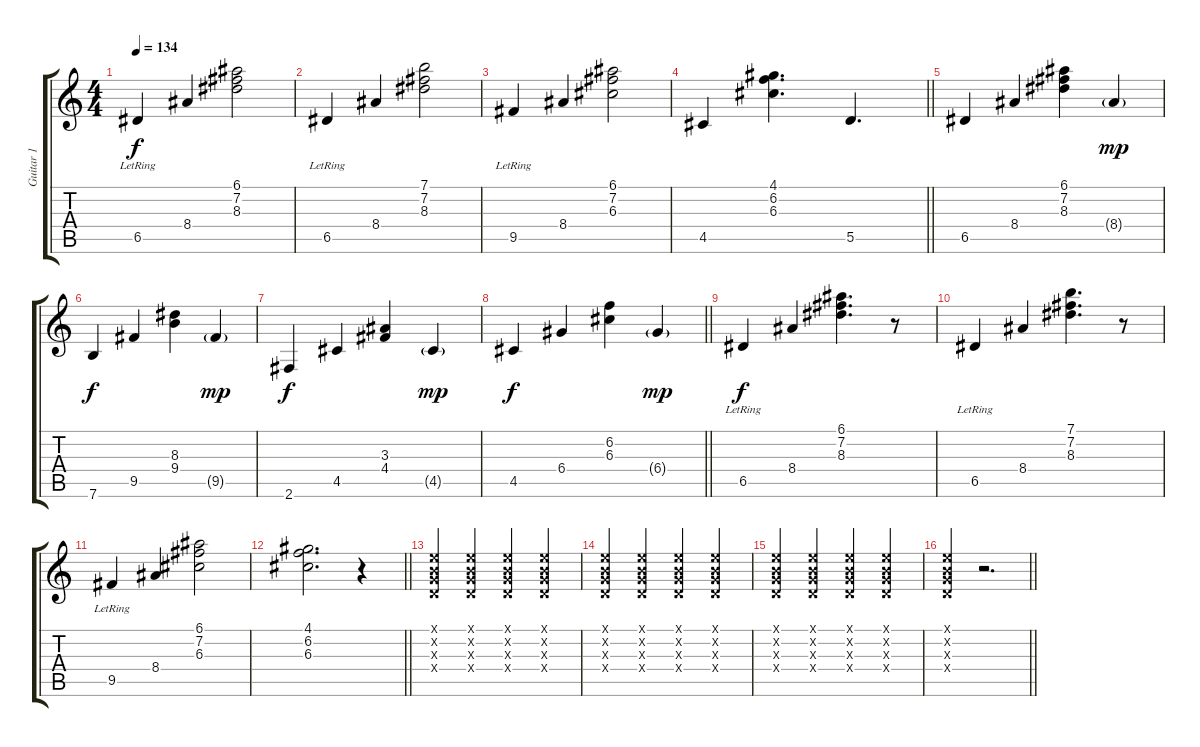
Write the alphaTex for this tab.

\track ("Guitar 1" "Guitar 1") {instrument distortionguitar}
\staff {score tabs}
\tuning (E4 B3 G3 D3 A2 E2) {hide}
\ts (4 4)
\tempo 134
\clef g2
\ks c
6.5{lr}.4{dy f} 8.4.4 (6.1 7.2 8.3).2 |
6.5{lr}.4 8.4.4 (7.1 7.2 8.3).2 |
9.5{lr}.4 8.4.4 (6.1 7.2 6.3).2 |
\barLineRight lightlight
4.5.4 (4.1 6.2 6.3).4{d} 5.5.4{d} |
6.5.4 8.4.4 (6.1 7.2 8.3).4 8.4{g}.4{dy mp} |
7.6.4{dy f} 9.5.4 (8.3 9.4).4 9.5{g}.4{dy mp} |
2.6.4{dy f} 4.5.4 (3.3 4.4).4 4.5{g}.4{dy mp} |
\barLineRight lightlight
4.5.4{dy f} 6.4.4 (6.2 6.3).4 6.4{g}.4{dy mp} |
6.5{lr}.4{dy f} 8.4.4 (6.1 7.2 8.3).4{d} r.8 |
6.5{lr}.4 8.4.4 (7.1 7.2 8.3).4{d} r.8 |
9.5{lr}.4 8.4.4 (6.1 7.2 6.3).2 |
\barLineRight lightlight
(4.1 6.2 6.3).2{d volume 5} r.4 |
(0.1{x} 0.2{x} 0.3{x} 0.4{x}).4{volume 12} (0.1{x} 0.2{x} 0.3{x} 0.4{x}).4 (0.1{x} 0.2{x} 0.3{x} 0.4{x}).4 (0.1{x} 0.2{x} 0.3{x} 0.4{x}).4 |
(0.1{x} 0.2{x} 0.3{x} 0.4{x}).4 (0.1{x} 0.2{x} 0.3{x} 0.4{x}).4 (0.1{x} 0.2{x} 0.3{x} 0.4{x}).4 (0.1{x} 0.2{x} 0.3{x} 0.4{x}).4 |
(0.1{x} 0.2{x} 0.3{x} 0.4{x}).4 (0.1{x} 0.2{x} 0.3{x} 0.4{x}).4 (0.1{x} 0.2{x} 0.3{x} 0.4{x}).4 (0.1{x} 0.2{x} 0.3{x} 0.4{x}).4 |
\barLineRight lightlight
(0.1{x} 0.2{x} 0.3{x} 0.4{x}).4 r.2{d}
